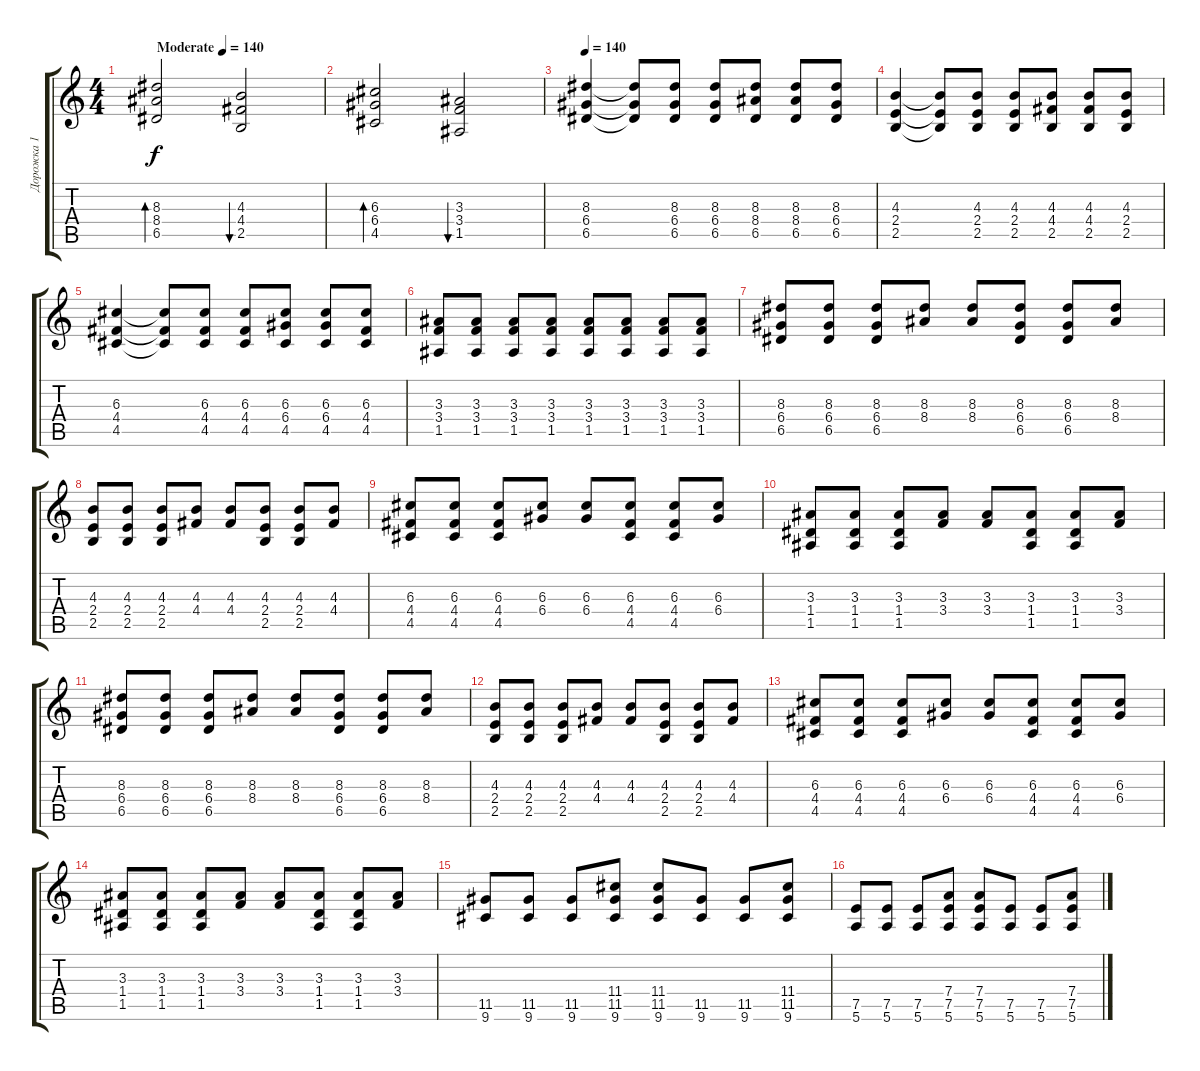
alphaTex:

\track ("Дорожка 1" "Дорожка 1") {instrument distortionguitar}
\staff {score tabs}
\tuning (E4 B3 G3 D3 A2 E2) {hide}
\ts (4 4)
\tempo (140 "Moderate")
\tempo 70
\tempo (140 "Moderate")
\clef g2
\ks c
(8.3 8.4 6.5).2{bd 240 dy f instrument distortionguitar} (4.3 4.4 2.5).2{bu 240} |
(6.3 6.4 4.5).2{bd 240} (3.3 3.4 1.5).2{bu 240} |
\tempo 140
(8.3 6.4 6.5).4 (8.3{t} 6.4{t} 6.5{t}).8 (8.3 6.4 6.5).8 (8.3 6.4 6.5).8 (8.3 8.4 6.5).8 (8.3 8.4 6.5).8 (8.3 6.4 6.5).8 |
(4.3 2.4 2.5).4 (4.3{t} 2.4{t} 2.5{t}).8 (4.3 2.4 2.5).8 (4.3 2.4 2.5).8 (4.3 4.4 2.5).8 (4.3 4.4 2.5).8 (4.3 2.4 2.5).8 |
(6.3 4.4 4.5).4 (6.3{t} 4.4{t} 4.5{t}).8 (6.3 4.4 4.5).8 (6.3 4.4 4.5).8 (6.3 6.4 4.5).8 (6.3 6.4 4.5).8 (6.3 4.4 4.5).8 |
(3.3 3.4 1.5).8 (3.3 3.4 1.5).8 (3.3 3.4 1.5).8 (3.3 3.4 1.5).8 (3.3 3.4 1.5).8 (3.3 3.4 1.5).8 (3.3 3.4 1.5).8 (3.3 3.4 1.5).8 |
(8.3 6.4 6.5).8 (8.3 6.4 6.5).8 (8.3 6.4 6.5).8 (8.3 8.4).8 (8.3 8.4).8 (8.3 6.4 6.5).8 (8.3 6.4 6.5).8 (8.3 8.4).8 |
(4.3 2.4 2.5).8 (4.3 2.4 2.5).8 (4.3 2.4 2.5).8 (4.3 4.4).8 (4.3 4.4).8 (4.3 2.4 2.5).8 (4.3 2.4 2.5).8 (4.3 4.4).8 |
(6.3 4.4 4.5).8 (6.3 4.4 4.5).8 (6.3 4.4 4.5).8 (6.3 6.4).8 (6.3 6.4).8 (6.3 4.4 4.5).8 (6.3 4.4 4.5).8 (6.3 6.4).8 |
(3.3 1.4 1.5).8 (3.3 1.4 1.5).8 (3.3 1.4 1.5).8 (3.3 3.4).8 (3.3 3.4).8 (3.3 1.4 1.5).8 (3.3 1.4 1.5).8 (3.3 3.4).8 |
(8.3 6.4 6.5).8 (8.3 6.4 6.5).8 (8.3 6.4 6.5).8 (8.3 8.4).8 (8.3 8.4).8 (8.3 6.4 6.5).8 (8.3 6.4 6.5).8 (8.3 8.4).8 |
(4.3 2.4 2.5).8 (4.3 2.4 2.5).8 (4.3 2.4 2.5).8 (4.3 4.4).8 (4.3 4.4).8 (4.3 2.4 2.5).8 (4.3 2.4 2.5).8 (4.3 4.4).8 |
(6.3 4.4 4.5).8 (6.3 4.4 4.5).8 (6.3 4.4 4.5).8 (6.3 6.4).8 (6.3 6.4).8 (6.3 4.4 4.5).8 (6.3 4.4 4.5).8 (6.3 6.4).8 |
(3.3 1.4 1.5).8 (3.3 1.4 1.5).8 (3.3 1.4 1.5).8 (3.3 3.4).8 (3.3 3.4).8 (3.3 1.4 1.5).8 (3.3 1.4 1.5).8 (3.3 3.4).8 |
(11.5 9.6).8 (11.5 9.6).8 (11.5 9.6).8 (11.4 11.5 9.6).8 (11.4 11.5 9.6).8 (11.5 9.6).8 (11.5 9.6).8 (11.4 11.5 9.6).8 |
(7.5 5.6).8 (7.5 5.6).8 (7.5 5.6).8 (7.4 7.5 5.6).8 (7.4 7.5 5.6).8 (7.5 5.6).8 (7.5 5.6).8 (7.4 7.5 5.6).8
